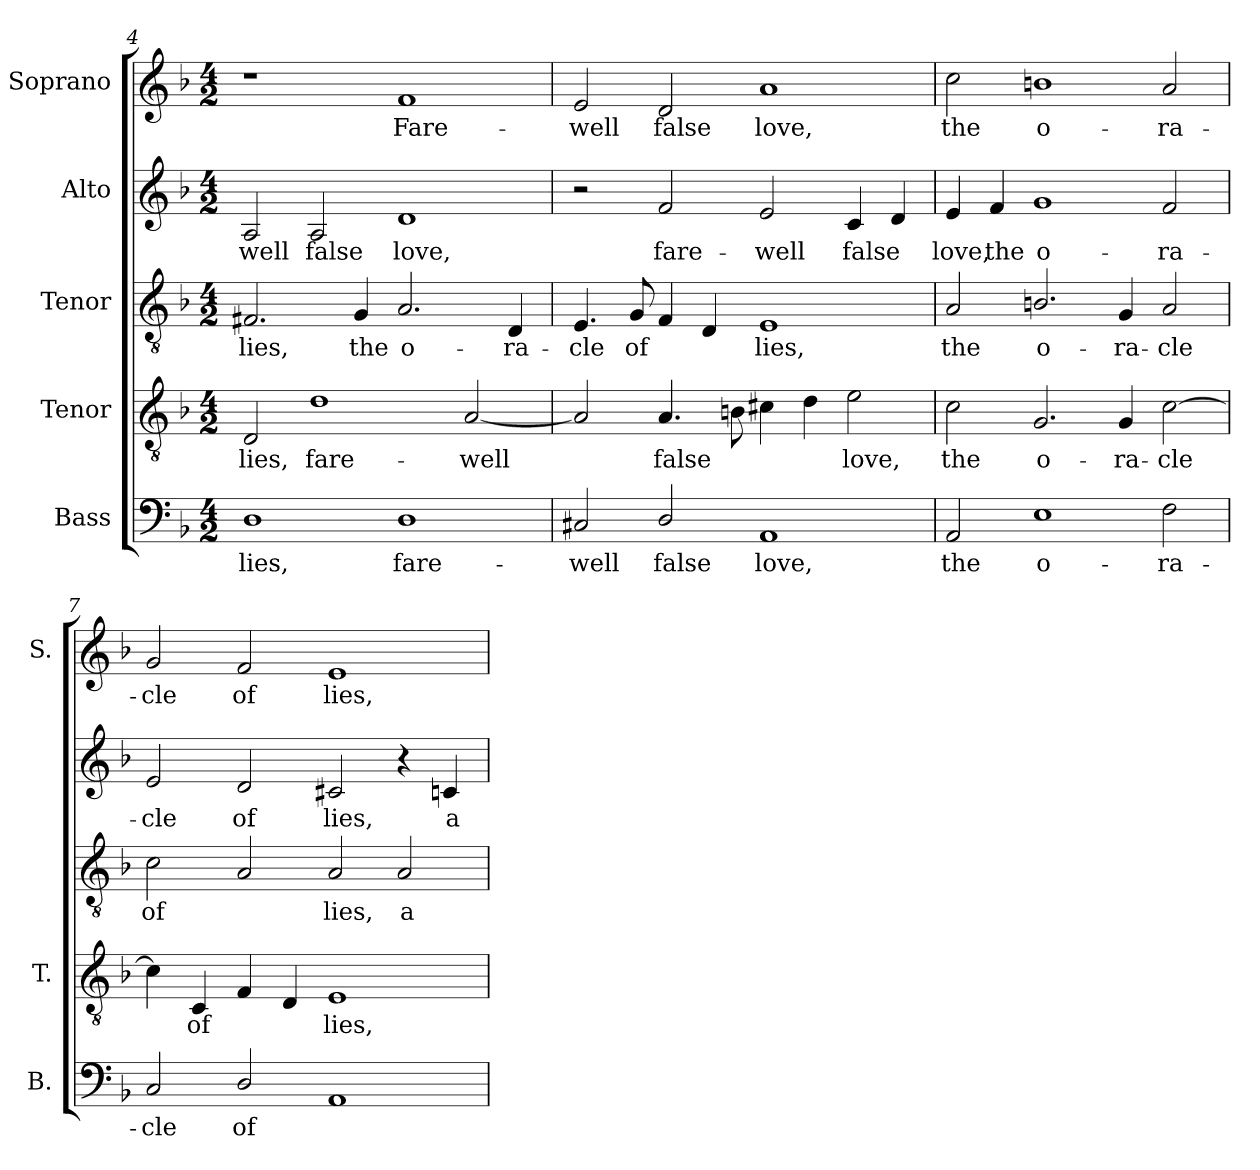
**kern	**text	**kern	**text	**kern	**text	**kern	**text	**kern	**text
*part5	*part5	*part4	*part4	*part3	*part3	*part2	*part2	*part1	*part1
*staff5	*staff5	*staff4	*staff4	*staff3	*staff3	*staff2	*staff2	*staff1	*staff1
*I"Bass	*	*I"Tenor	*	*I"Tenor	*	*I"Alto	*	*I"Soprano	*
*I'B.	*	*I'T.	*	*	*	*	*	*I'S.	*
!!LO:LB:g=z
*clefF4	*	*clefGv2	*	*clefGv2	*	*clefG2	*	*clefG2	*
*	*	*ITrd7c12	*	*ITrd7c12	*	*ITrd7c12	*	*	*
*k[b-]	*	*k[b-]	*	*k[b-]	*	*k[b-]	*	*k[b-]	*
*F:	*	*F:	*	*F:	*	*F:	*	*F:	*
*M4/2	*	*M4/2	*	*M4/2	*	*M4/2	*	*M4/2	*
=4	=4	=4	=4	=4	=4	=4	=4	=4	=4
!	!LO:LY:b:color=#000000	!	!	!	!	!	!	!	!
!	!	!	!LO:LY:b:color=#000000	!	!	!	!	!	!
!	!	!	!	!	!LO:LY:b:color=#000000	!	!	!	!
!	!	!	!	!	!	!	!LO:LY:b:color=#000000	!	!
1Di	lies,	2DDi/	lies,	2.FF#Xi/	lies,	2AAi/	-well	1r	.
!	!	!	!LO:LY:b:color=#000000	!	!	!	!	!	!
!	!	!	!	!	!	!	!LO:LY:b:color=#000000	!	!
.	.	1Di	fare-	.	.	2AAi/	false	.	.
!	!	!	!	!	!LO:LY:b:color=#000000	!	!	!	!
.	.	.	.	4GGi/	the	.	.	.	.
!	!LO:LY:b:color=#000000	!	!	!	!	!	!	!	!
!	!	!	!	!	!LO:LY:b:color=#000000	!	!	!	!
!	!	!	!	!	!	!	!LO:LY:b:color=#000000	!	!
!	!	!	!	!	!	!	!	!	!LO:LY:b:color=#000000
1Di	fare-	.	.	2.AAi/	o-	1Di	love,	1fi	Fare-
!	!	!	!LO:LY:b:color=#000000	!	!	!	!	!	!
.	.	[2AAi/	-well	.	.	.	.	.	.
!	!	!	!	!	!LO:LY:b:color=#000000	!	!	!	!
.	.	.	.	4DDi/	-ra-	.	.	.	.
=5	=5	=5	=5	=5	=5	=5	=5	=5	=5
!	!LO:LY:b:color=#000000	!	!	!	!	!	!	!	!
!	!	!	!	!	!LO:LY:b:color=#000000	!	!	!	!
!	!	!	!	!	!	!	!	!	!LO:LY:b:color=#000000
2C#Xi/	-well	2AAi/]	.	4.EEi/	-cle	2r	.	2ei/	-well
!	!	!	!	!	!LO:LY:b:color=#000000	!	!	!	!
.	.	.	.	8GGi/	of	.	.	.	.
!	!LO:LY:b:color=#000000	!	!	!	!	!	!	!	!
!	!	!	!LO:LY:b:color=#000000	!	!	!	!	!	!
!	!	!	!	!	!	!	!LO:LY:b:color=#000000	!	!
!	!	!	!	!	!	!	!	!	!LO:LY:b:color=#000000
2Di/	false	4.AAi/	false	4FFi/	.	2Fi/	fare-	2di/	false
.	.	.	.	4DDi/	.	.	.	.	.
.	.	8BBni\	.	.	.	.	.	.	.
!	!LO:LY:b:color=#000000	!	!	!	!	!	!	!	!
!	!	!	!	!	!LO:LY:b:color=#000000	!	!	!	!
!	!	!	!	!	!	!	!LO:LY:b:color=#000000	!	!
!	!	!	!	!	!	!	!	!	!LO:LY:b:color=#000000
1AAi	love,	4C#Xi\	.	1EEi	lies,	2Ei/	-well	1ai	love,
.	.	4Di\	.	.	.	.	.	.	.
!	!	!	!LO:LY:b:color=#000000	!	!	!	!	!	!
!	!	!	!	!	!	!	!LO:LY:b:color=#000000	!	!
.	.	2Ei\	love,	.	.	4Ci/	false	.	.
.	.	.	.	.	.	4Di/	.	.	.
=6	=6	=6	=6	=6	=6	=6	=6	=6	=6
!	!LO:LY:b:color=#000000	!	!	!	!	!	!	!	!
!	!	!	!LO:LY:b:color=#000000	!	!	!	!	!	!
!	!	!	!	!	!LO:LY:b:color=#000000	!	!	!	!
!	!	!	!	!	!	!	!LO:LY:b:color=#000000	!	!
!	!	!	!	!	!	!	!	!	!LO:LY:b:color=#000000
2AAi/	the	2Ci\	the	2AAi/	the	4Ei/	love,	2cci\	the
!	!	!	!	!	!	!	!LO:LY:b:color=#000000	!	!
.	.	.	.	.	.	4Fi/	the	.	.
!	!LO:LY:b:color=#000000	!	!	!	!	!	!	!	!
!	!	!	!LO:LY:b:color=#000000	!	!	!	!	!	!
!	!	!	!	!	!LO:LY:b:color=#000000	!	!	!	!
!	!	!	!	!	!	!	!LO:LY:b:color=#000000	!	!
!	!	!	!	!	!	!	!	!	!LO:LY:b:color=#000000
1Ei	o-	2.GGi/	o-	2.BBni/	o-	1Gi	o-	1bni	o-
!	!	!	!LO:LY:b:color=#000000	!	!	!	!	!	!
!	!	!	!	!	!LO:LY:b:color=#000000	!	!	!	!
.	.	4GGi/	-ra-	4GGi/	-ra-	.	.	.	.
!	!LO:LY:b:color=#000000	!	!	!	!	!	!	!	!
!	!	!	!LO:LY:b:color=#000000	!	!	!	!	!	!
!	!	!	!	!	!LO:LY:b:color=#000000	!	!	!	!
!	!	!	!	!	!	!	!LO:LY:b:color=#000000	!	!
!	!	!	!	!	!	!	!	!	!LO:LY:b:color=#000000
2Fi\	-ra-	[2Ci\	-cle	2AAi/	-cle	2Fi/	-ra-	2ai/	-ra-
=7	=7	=7	=7	=7	=7	=7	=7	=7	=7
!	!LO:LY:b:color=#000000	!	!	!	!	!	!	!	!
!	!	!	!	!	!LO:LY:b:color=#000000	!	!	!	!
!	!	!	!	!	!	!	!LO:LY:b:color=#000000	!	!
!	!	!	!	!	!	!	!	!	!LO:LY:b:color=#000000
2Ci/	-cle	4Ci\]	.	2Ci\	of	2Ei/	-cle	2gi/	-cle
!	!	!	!LO:LY:b:color=#000000	!	!	!	!	!	!
.	.	4CCi/	of	.	.	.	.	.	.
!	!LO:LY:b:color=#000000	!	!	!	!	!	!	!	!
!	!	!	!	!	!	!	!LO:LY:b:color=#000000	!	!
!	!	!	!	!	!	!	!	!	!LO:LY:b:color=#000000
2Di/	of	4FFi/	.	2AAi/	.	2Di/	of	2fi/	of
.	.	4DDi/	.	.	.	.	.	.	.
!	!	!	!LO:LY:b:color=#000000	!	!	!	!	!	!
!	!	!	!	!	!LO:LY:b:color=#000000	!	!	!	!
!	!	!	!	!	!	!	!LO:LY:b:color=#000000	!	!
!	!	!	!	!	!	!	!	!	!LO:LY:b:color=#000000
1AAi	.	1EEi	lies,	2AAi/	lies,	2C#Xi/	lies,	1ei	lies,
!	!	!	!	!	!LO:LY:b:color=#000000	!	!	!	!
.	.	.	.	2AAi/	a	4r	.	.	.
!	!	!	!	!	!	!	!LO:LY:b:color=#000000	!	!
.	.	.	.	.	.	4Cni/	a	.	.
=	=	=	=	=	=	=	=	=	=
*-	*-	*-	*-	*-	*-	*-	*-	*-	*-
